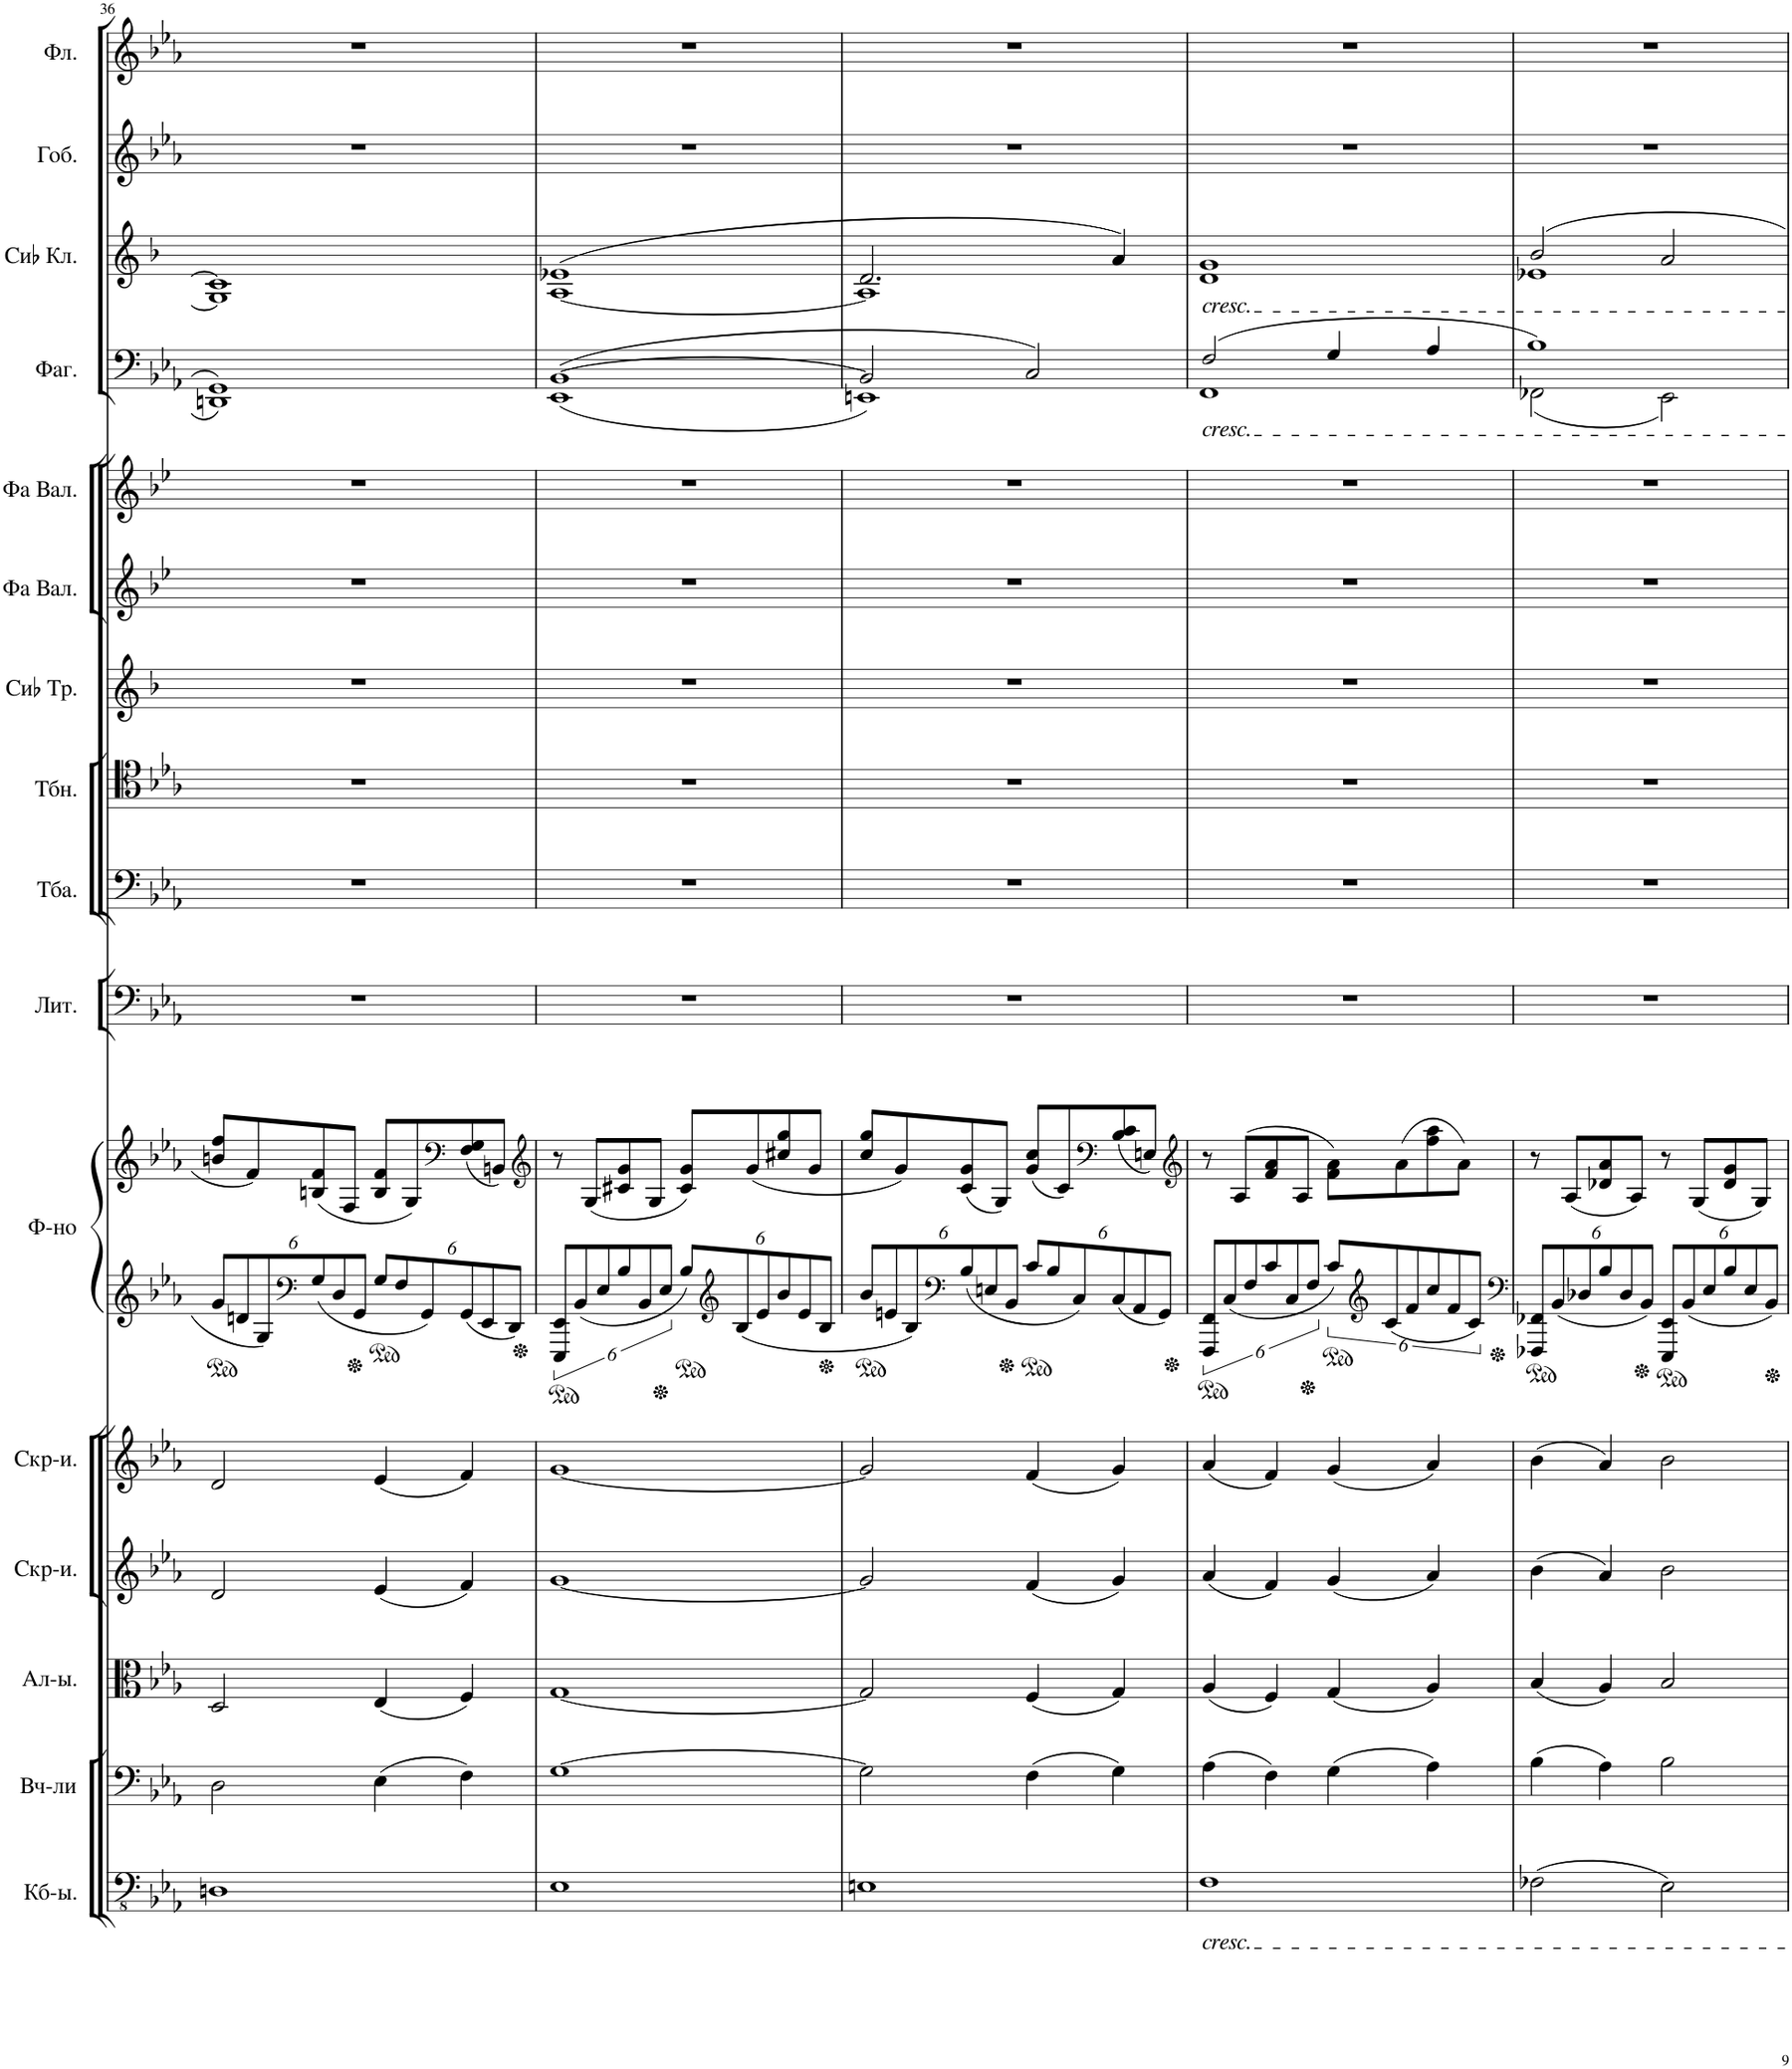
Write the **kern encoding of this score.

**kern	**kern	**kern	**kern	**kern	**kern	**kern	**kern	**kern	**kern	**kern	**kern	**kern	**kern	**kern	**kern	**kern
*part16	*part15	*part14	*part13	*part12	*part11	*part11	*part10	*part9	*part8	*part7	*part6	*part5	*part4	*part3	*part2	*part1
*staff17	*staff16	*staff15	*staff14	*staff13	*staff12	*staff11	*staff10	*staff9	*staff8	*staff7	*staff6	*staff5	*staff4	*staff3	*staff2	*staff1
*I"Контрабасы	*I"Виолончели	*I"Альты	*I"Скрипки	*I"Скрипки	*I"Рояль	*	*I"Литавры	*I"Туба	*I"Тромбон	*I"Сиb Труба	*I"Фа Валторна	*I"Фа Валторна	*I"Фагот	*I"Сиb Кларнет	*I"Гобой	*I"Флейта
*	*	*	*	*	*	*	*	*	*	*I'Сиb Тр.	*	*	*	*I'Сиb Кл.	*	*
!!LO:PB:g=z
*clefFv4	*clefF4	*clefC3	*clefG2	*clefG2	*clefG2	*clefG2	*clefF4	*clefF4	*clefC4	*clefG2	*clefG2	*clefG2	*clefF4	*clefG2	*clefG2	*clefG2
*	*	*	*	*	*	*	*	*	*	*Trd1c2	*Trd4c7	*Trd4c7	*	*Trd1c2	*	*
*k[b-e-a-]	*k[b-e-a-]	*k[b-e-a-]	*k[b-e-a-]	*k[b-e-a-]	*k[b-e-a-]	*k[b-e-a-]	*k[b-e-a-]	*k[b-e-a-]	*k[b-e-a-]	*k[b-]	*k[b-e-]	*k[b-e-]	*k[b-e-a-]	*k[b-]	*k[b-e-a-]	*k[b-e-a-]
*M2/2	*M2/2	*M2/2	*M2/2	*M2/2	*M2/2	*M2/2	*M2/2	*M2/2	*M2/2	*M2/2	*M2/2	*M2/2	*M2/2	*M2/2	*M2/2	*M2/2
*met(c|)	*met(c|)	*met(c|)	*met(c|)	*met(c|)	*met(c|)	*met(c|)	*met(c|)	*met(c|)	*met(c|)	*met(c|)	*met(c|)	*met(c|)	*met(c|)	*met(c|)	*met(c|)	*met(c|)
*	*	*	*	*	*Xbrackettup	*	*	*	*	*	*	*	*	*	*	*
=36	=36	=36	=36	=36	=36	=36	=36	=36	=36	=36	=36	=36	=36	=36	=36	=36
*	*	*	*	*	*	*	*	*	*	*	*	*	*^	*^	*	*
1DDn	2D\	2D/	2d/	2d/	12g/L	8bn/ 8ff/L	1r	1r	1r	1r	1r	1r	1GG	1DDn	1c#]	1G]	1r	1r
.	.	.	.	.	12dn/	.	.	.	.	.	.	.	.	.	.	.	.	.
.	.	.	.	.	.	8f/	.	.	.	.	.	.	.	.	.	.	.	.
.	.	.	.	.	12G/	.	.	.	.	.	.	.	.	.	.	.	.	.
*	*	*	*	*	*clefF4	*	*	*	*	*	*	*	*	*	*	*	*	*
.	.	.	.	.	12G/	(8Bn/ 8f/	.	.	.	.	.	.	.	.	.	.	.	.
.	.	.	.	.	12D/	.	.	.	.	.	.	.	.	.	.	.	.	.
.	.	.	.	.	.	8F/J	.	.	.	.	.	.	.	.	.	.	.	.
.	.	.	.	.	12GG/J	.	.	.	.	.	.	.	.	.	.	.	.	.
.	(4E-\	(4E-/	(4e-/	(4e-/	12G/L	8B/ 8f/L	.	.	.	.	.	.	.	.	.	.	.	.
.	.	.	.	.	12F/	.	.	.	.	.	.	.	.	.	.	.	.	.
.	.	.	.	.	.	8G/)	.	.	.	.	.	.	.	.	.	.	.	.
.	.	.	.	.	12GG/	.	.	.	.	.	.	.	.	.	.	.	.	.
*	*	*	*	*	*	*clefF4	*	*	*	*	*	*	*	*	*	*	*	*
.	4F\)	4F/)	4f/)	4f/)	12GG/	(8F/ 8G/	.	.	.	.	.	.	.	.	.	.	.	.
.	.	.	.	.	12EE-/	.	.	.	.	.	.	.	.	.	.	.	.	.
.	.	.	.	.	.	8BBn/J)	.	.	.	.	.	.	.	.	.	.	.	.
.	.	.	.	.	12DD/J	.	.	.	.	.	.	.	.	.	.	.	.	.
=37	=37	=37	=37	=37	=37	=37	=37	=37	=37	=37	=37	=37	=37	=37	=37	=37	=37	=37
*	*	*	*	*	*	*clefG2	*	*	*	*	*	*	*	*	*	*	*	*
*	*	*	*	*	*brackettup	*	*	*	*	*	*	*	*	*	*	*	*	*
1EE-	[1G	[1G	[1g	[1g	12EEE-/ 12EE-/L	8r	1r	1r	1r	1r	1r	1r	([1BB-	(1EE-	(1e-X	[1A	1r	1r
.	.	.	.	.	12BB-/	.	.	.	.	.	.	.	.	.	.	.	.	.
.	.	.	.	.	.	(8G/L	.	.	.	.	.	.	.	.	.	.	.	.
.	.	.	.	.	12E-/	.	.	.	.	.	.	.	.	.	.	.	.	.
.	.	.	.	.	12B-/	8c#X/ 8g/	.	.	.	.	.	.	.	.	.	.	.	.
.	.	.	.	.	12BB-/	.	.	.	.	.	.	.	.	.	.	.	.	.
.	.	.	.	.	.	8G/J	.	.	.	.	.	.	.	.	.	.	.	.
.	.	.	.	.	12E-/J	.	.	.	.	.	.	.	.	.	.	.	.	.
*	*	*	*	*	*Xbrackettup	*	*	*	*	*	*	*	*	*	*	*	*	*
.	.	.	.	.	12B-/L	8c#/ 8g/L)	.	.	.	.	.	.	.	.	.	.	.	.
*	*	*	*	*	*clefG2	*	*	*	*	*	*	*	*	*	*	*	*	*
.	.	.	.	.	12B-/	.	.	.	.	.	.	.	.	.	.	.	.	.
.	.	.	.	.	.	(8g/	.	.	.	.	.	.	.	.	.	.	.	.
.	.	.	.	.	12e-/	.	.	.	.	.	.	.	.	.	.	.	.	.
.	.	.	.	.	12b-/	8cc#X/ 8gg/	.	.	.	.	.	.	.	.	.	.	.	.
.	.	.	.	.	12e-/	.	.	.	.	.	.	.	.	.	.	.	.	.
.	.	.	.	.	.	8g/J	.	.	.	.	.	.	.	.	.	.	.	.
.	.	.	.	.	12B-/J	.	.	.	.	.	.	.	.	.	.	.	.	.
=38	=38	=38	=38	=38	=38	=38	=38	=38	=38	=38	=38	=38	=38	=38	=38	=38	=38	=38
1EEn	2G\]	2G/]	2g/]	2g/]	12b-/L	8cc/ 8gg/L	1r	1r	1r	1r	1r	1r	2BB-/]	1EEn)	2.d/	1A]	1r	1r
.	.	.	.	.	12en/	.	.	.	.	.	.	.	.	.	.	.	.	.
.	.	.	.	.	.	8g/)	.	.	.	.	.	.	.	.	.	.	.	.
.	.	.	.	.	12B-/	.	.	.	.	.	.	.	.	.	.	.	.	.
*	*	*	*	*	*clefF4	*	*	*	*	*	*	*	*	*	*	*	*	*
.	.	.	.	.	12B-/	(8c/ 8g/	.	.	.	.	.	.	.	.	.	.	.	.
.	.	.	.	.	12En/	.	.	.	.	.	.	.	.	.	.	.	.	.
.	.	.	.	.	.	8G/J)	.	.	.	.	.	.	.	.	.	.	.	.
.	.	.	.	.	12BB-/J	.	.	.	.	.	.	.	.	.	.	.	.	.
.	(4F\	(4F/	(4f/	(4f/	12c/L	(8g/ 8cc/L	.	.	.	.	.	.	2C/)	.	.	.	.	.
.	.	.	.	.	12B-/	.	.	.	.	.	.	.	.	.	.	.	.	.
.	.	.	.	.	.	8c/)	.	.	.	.	.	.	.	.	.	.	.	.
.	.	.	.	.	12C/	.	.	.	.	.	.	.	.	.	.	.	.	.
*	*	*	*	*	*	*clefF4	*	*	*	*	*	*	*	*	*	*	*	*
.	4G\)	4G/)	4g/)	4g/)	12C/	(8B-/ 8c/	.	.	.	.	.	.	.	.	4a/)	.	.	.
.	.	.	.	.	12AA-/	.	.	.	.	.	.	.	.	.	.	.	.	.
.	.	.	.	.	.	8En/J)	.	.	.	.	.	.	.	.	.	.	.	.
.	.	.	.	.	12GG/J	.	.	.	.	.	.	.	.	.	.	.	.	.
=39	=39	=39	=39	=39	=39	=39	=39	=39	=39	=39	=39	=39	=39	=39	=39	=39	=39	=39
*	*	*	*	*	*	*clefG2	*	*	*	*	*	*	*	*	*	*	*	*
*	*	*	*	*	*brackettup	*	*	*	*	*	*	*	*	*	*	*	*	*
!	!	!	!	!	!	!	!	!	!	!	!	!	!	!	!LO:TX:b:i:t=cresc.	!	!	!
!	!	!	!	!	!	!	!	!	!	!	!	!	!LO:TX:b:i:t=cresc.	!	!	!	!	!
!LO:TX:b:i:t=cresc.	!	!	!	!	!	!	!	!	!	!	!	!	!	!	!	!	!	!
1FF	(4A-\	(4A-/	(4a-/	(4a-/	12FFF/ 12FF/L	8r	1r	1r	1r	1r	1r	1r	(2F/	1FF	1g	1d	1r	1r
.	.	.	.	.	12C/	.	.	.	.	.	.	.	.	.	.	.	.	.
.	.	.	.	.	.	(8A-/L	.	.	.	.	.	.	.	.	.	.	.	.
.	.	.	.	.	12F/	.	.	.	.	.	.	.	.	.	.	.	.	.
.	4F\)	4F/)	4f/)	4f/)	12c/	8f/ 8a-/	.	.	.	.	.	.	.	.	.	.	.	.
.	.	.	.	.	12C/	.	.	.	.	.	.	.	.	.	.	.	.	.
.	.	.	.	.	.	8A-/J	.	.	.	.	.	.	.	.	.	.	.	.
.	.	.	.	.	12F/J	.	.	.	.	.	.	.	.	.	.	.	.	.
.	(4G\	(4G/	(4g/	(4g/	12c/L	8f\ 8a-\L)	.	.	.	.	.	.	4G/	.	.	.	.	.
*	*	*	*	*	*clefG2	*	*	*	*	*	*	*	*	*	*	*	*	*
.	.	.	.	.	12c/	.	.	.	.	.	.	.	.	.	.	.	.	.
.	.	.	.	.	.	(8a-\	.	.	.	.	.	.	.	.	.	.	.	.
.	.	.	.	.	12f/	.	.	.	.	.	.	.	.	.	.	.	.	.
.	4A-\)	4A-/)	4a-/)	4a-/)	12cc/	8ff\ 8aa-\	.	.	.	.	.	.	4A-/	.	.	.	.	.
.	.	.	.	.	12f/	.	.	.	.	.	.	.	.	.	.	.	.	.
.	.	.	.	.	.	8a-\J)	.	.	.	.	.	.	.	.	.	.	.	.
.	.	.	.	.	12c/J	.	.	.	.	.	.	.	.	.	.	.	.	.
=40	=40	=40	=40	=40	=40	=40	=40	=40	=40	=40	=40	=40	=40	=40	=40	=40	=40	=40
*	*	*	*	*	*clefF4	*	*	*	*	*	*	*	*	*	*	*	*	*
*	*	*	*	*	*Xbrackettup	*	*	*	*	*	*	*	*	*	*	*	*	*
(2FF-X\	(4B-\	(4B-/	(4b-\	(4b-\	12FFF-X/ 12FF-X/L	8r	1r	1r	1r	1r	1r	1r	1B-)	(2FF-X\	2b-/	1e-X	1r	1r
.	.	.	.	.	12BB-/	.	.	.	.	.	.	.	.	.	.	.	.	.
.	.	.	.	.	.	(8A-/L	.	.	.	.	.	.	.	.	.	.	.	.
.	.	.	.	.	12D-X/	.	.	.	.	.	.	.	.	.	.	.	.	.
.	4A-\)	4A-/)	4a-/)	4a-/)	12B-/	8d-X/ 8a-/	.	.	.	.	.	.	.	.	.	.	.	.
.	.	.	.	.	12D-/	.	.	.	.	.	.	.	.	.	.	.	.	.
.	.	.	.	.	.	8A-/J)	.	.	.	.	.	.	.	.	.	.	.	.
.	.	.	.	.	12BB-/J	.	.	.	.	.	.	.	.	.	.	.	.	.
2EE-\)	2B-\	2B-/	2b-\	2b-\	12EEE-/ 12EE-/L	8r	.	.	.	.	.	.	.	2EE-\)	2a/	.	.	.
.	.	.	.	.	12BB-/	.	.	.	.	.	.	.	.	.	.	.	.	.
.	.	.	.	.	.	(8G/L	.	.	.	.	.	.	.	.	.	.	.	.
.	.	.	.	.	12E-/	.	.	.	.	.	.	.	.	.	.	.	.	.
.	.	.	.	.	12B-/	8d-/ 8g/	.	.	.	.	.	.	.	.	.	.	.	.
.	.	.	.	.	12E-/	.	.	.	.	.	.	.	.	.	.	.	.	.
.	.	.	.	.	.	8G/J)	.	.	.	.	.	.	.	.	.	.	.	.
.	.	.	.	.	12BB-/J	.	.	.	.	.	.	.	.	.	.	.	.	.
*	*	*	*	*	*	*	*	*	*	*	*	*	*v	*v	*	*	*	*
*	*	*	*	*	*	*	*	*	*	*	*	*	*	*v	*v	*	*
=	=	=	=	=	=	=	=	=	=	=	=	=	=	=	=	=
*-	*-	*-	*-	*-	*-	*-	*-	*-	*-	*-	*-	*-	*-	*-	*-	*-
